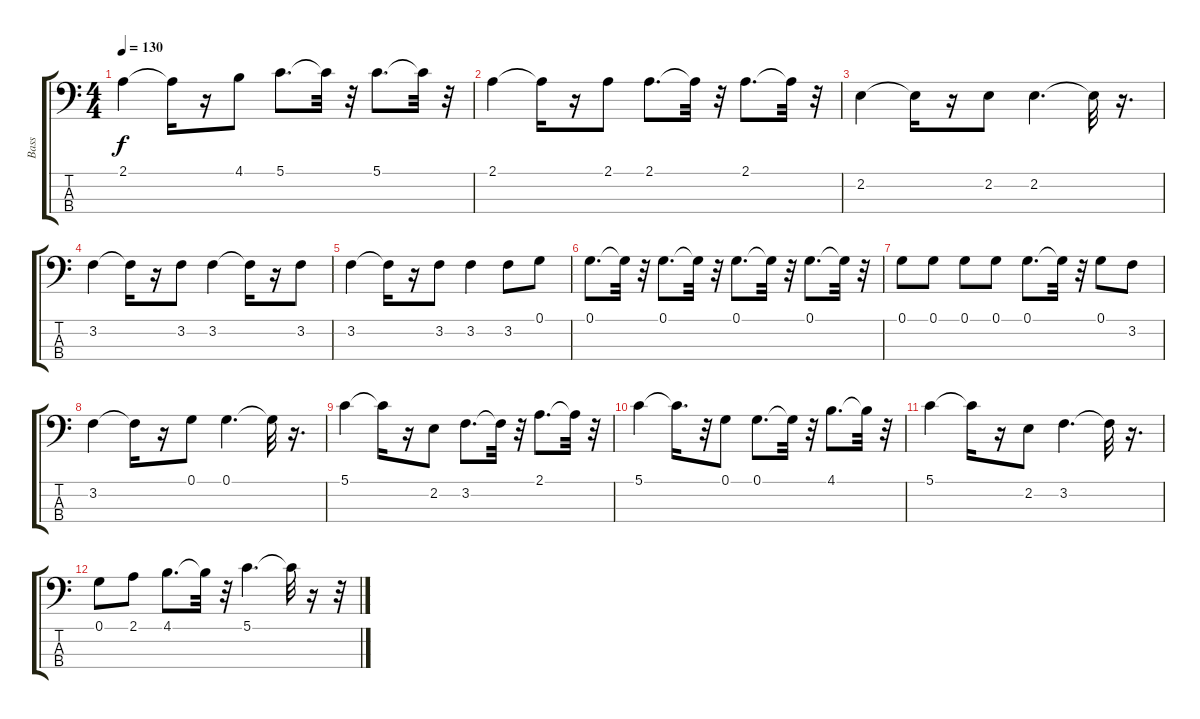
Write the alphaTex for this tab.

\track ("Bass" "Bass") {instrument electricbassfinger}
\staff {score tabs}
\tuning (G2 D2 A1 E1) {hide}
\ts (4 4)
\tempo 130
\clef f4
\ks c
2.1.4{dy f} 2.1{t}.16 r.16 4.1.8 5.1.8{d} 5.1{t}.32 r.32 5.1.8{d} 5.1{t}.32 r.32 |
2.1.4 2.1{t}.16 r.16 2.1.8 2.1.8{d} 2.1{t}.32 r.32 2.1.8{d} 2.1{t}.32 r.32 |
2.2.4 2.2{t}.16 r.16 2.2.8 2.2.4{d} 2.2{t}.32 r.16{d} |
3.2.4 3.2{t}.16 r.16 3.2.8 3.2.4 3.2{t}.16 r.16 3.2.8 |
3.2.4 3.2{t}.16 r.16 3.2.8 3.2.4 3.2.8 0.1.8 |
0.1.8{d} 0.1{t}.32 r.32 0.1.8{d} 0.1{t}.32 r.32 0.1.8{d} 0.1{t}.32 r.32 0.1.8{d} 0.1{t}.32 r.32 |
0.1.8 0.1.8 0.1.8 0.1.8 0.1.8{d} 0.1{t}.32 r.32 0.1.8 3.2.8 |
3.2.4 3.2{t}.16 r.16 0.1.8 0.1.4{d} 0.1{t}.32 r.16{d} |
5.1.4 5.1{t}.16 r.16 2.2.8 3.2.8{d} 3.2{t}.32 r.32 2.1.8{d} 2.1{t}.32 r.32 |
5.1.4 5.1{t}.16{d} r.32 0.1.8 0.1.8{d} 0.1{t}.32 r.32 4.1.8{d} 4.1{t}.32 r.32 |
5.1.4 5.1{t}.16 r.16 2.2.8 3.2.4{d} 3.2{t}.32 r.16{d} |
0.1.8 2.1.8 4.1.8{d} 4.1{t}.32 r.32 5.1.4{d} 5.1{t}.32 r.16 r.32
